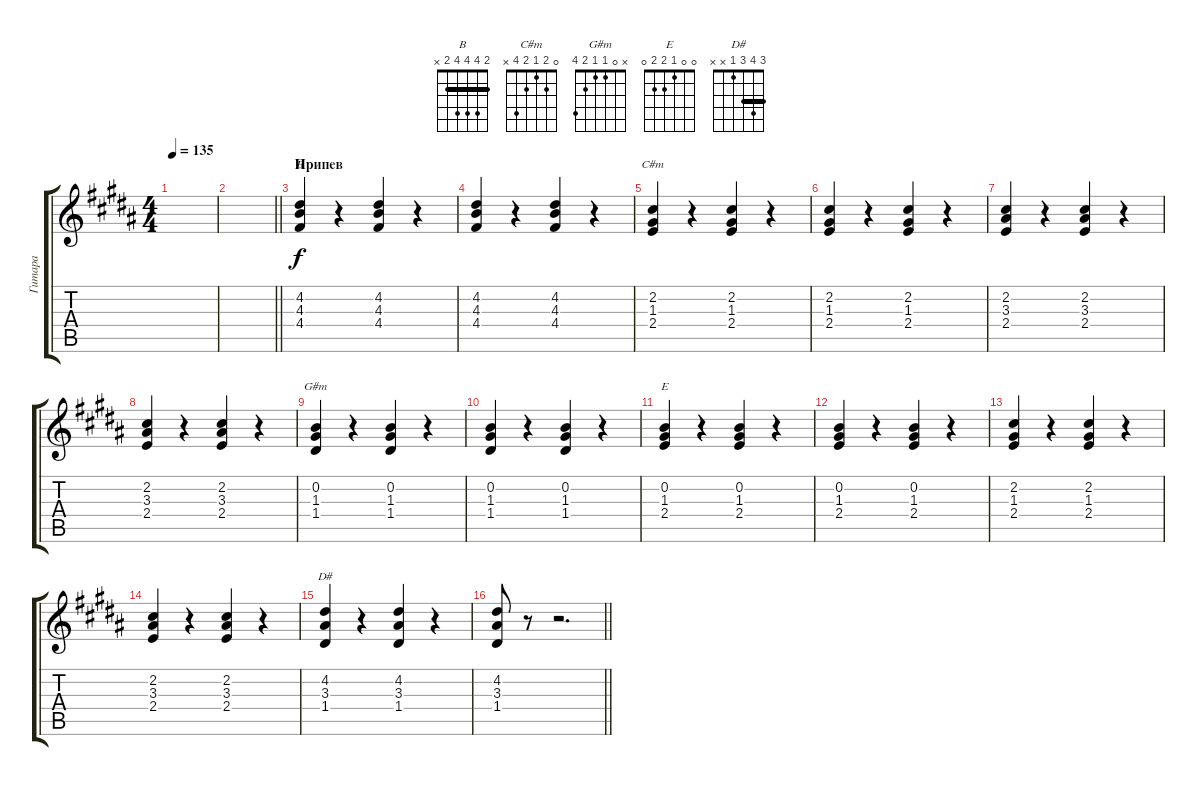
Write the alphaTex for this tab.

\track ("Гитара" "Гитара") {instrument acousticguitarsteel}
\staff {score tabs}
\tuning (E4 B3 G3 D3 A2 E2) {hide}
\chord ("B" 2 4 4 4 2 x) {barre 2}
\chord ("C#m" 0 2 1 2 4 x)
\chord ("G#m" x 0 1 1 2 4)
\chord ("E" 0 0 1 2 2 0)
\chord ("D#" 3 4 3 1 x x) {barre 3}
\ts (4 4)
\tempo 135
\clef g2
\ks g#minor
|
\barLineRight lightlight
|
\section ("" "Припев")
(4.2 4.3 4.4).4{ch "B"} r.4 (4.2 4.3 4.4).4 r.4 |
(4.2 4.3 4.4).4 r.4 (4.2 4.3 4.4).4 r.4 |
(2.2 1.3 2.4).4{ch "C#m"} r.4 (2.2 1.3 2.4).4 r.4 |
(2.2 1.3 2.4).4 r.4 (2.2 1.3 2.4).4 r.4 |
(2.2 3.3 2.4).4 r.4 (2.2 3.3 2.4).4 r.4 |
(2.2 3.3 2.4).4 r.4 (2.2 3.3 2.4).4 r.4 |
(0.2 1.3 1.4).4{ch "G#m"} r.4 (0.2 1.3 1.4).4 r.4 |
(0.2 1.3 1.4).4 r.4 (0.2 1.3 1.4).4 r.4 |
(0.2 1.3 2.4).4{ch "E"} r.4 (0.2 1.3 2.4).4 r.4 |
(0.2 1.3 2.4).4 r.4 (0.2 1.3 2.4).4 r.4 |
(2.2 1.3 2.4).4 r.4 (2.2 1.3 2.4).4 r.4 |
(2.2 3.3 2.4).4 r.4 (2.2 3.3 2.4).4 r.4 |
(4.2 3.3 1.4).4{ch "D#"} r.4 (4.2 3.3 1.4).4 r.4 |
\barLineRight lightlight
(4.2 3.3 1.4).8 r.8 r.2{d}
